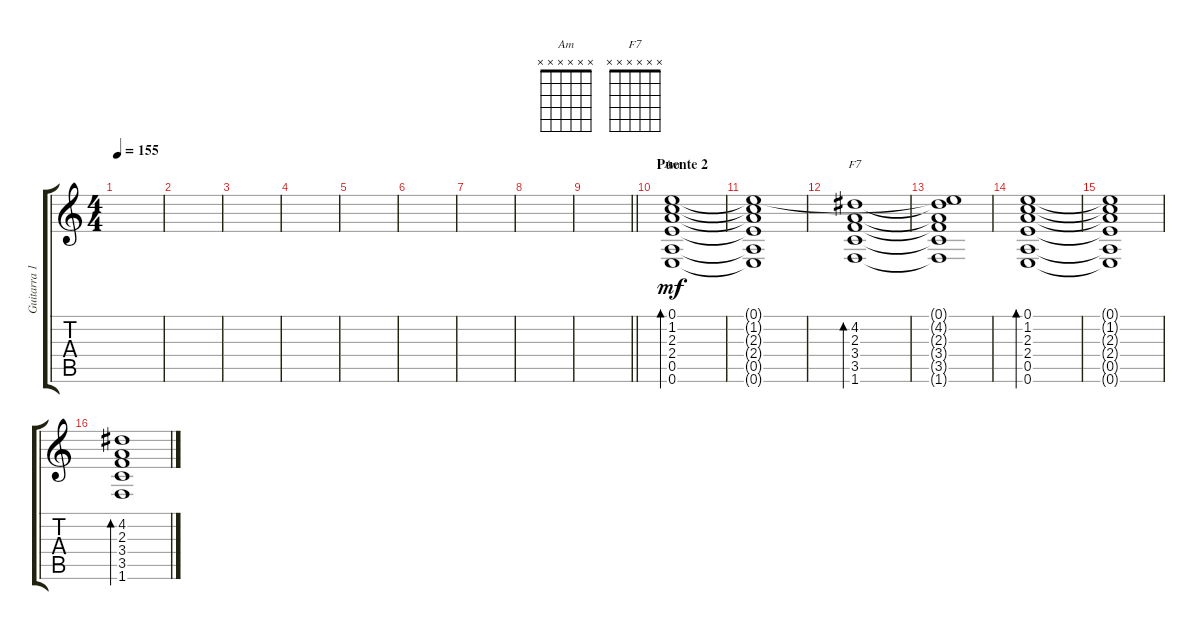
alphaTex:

\track ("Guitarra 1" "Guitarra 1") {instrument overdrivenguitar}
\staff {score tabs}
\tuning (E4 B3 G3 D3 A2 E2) {hide}
\chord ("Am" x x x x x x)
\chord ("F7" x x x x x x)
\ts (4 4)
\tempo 155
\clef g2
\ks c
|
|
|
|
|
|
|
|
\barLineRight lightlight
|
\section ("" "Puente 2")
(0.1 1.2 2.3 2.4 0.5 0.6).1{bd 60 ch "Am" dy mf} |
(0.1{t} 1.2{t} 2.3{t} 2.4{t} 0.5{t} 0.6{t}).1 |
(4.2 2.3 3.4 3.5 1.6).1{bd 60 ch "F7"} |
(0.1{t} 4.2{t} 2.3{t} 3.4{t} 3.5{t} 1.6{t}).1 |
(0.1 1.2 2.3 2.4 0.5 0.6).1{bd 60} |
(0.1{t} 1.2{t} 2.3{t} 2.4{t} 0.5{t} 0.6{t}).1 |
(4.2 2.3 3.4 3.5 1.6).1{bd 60}
